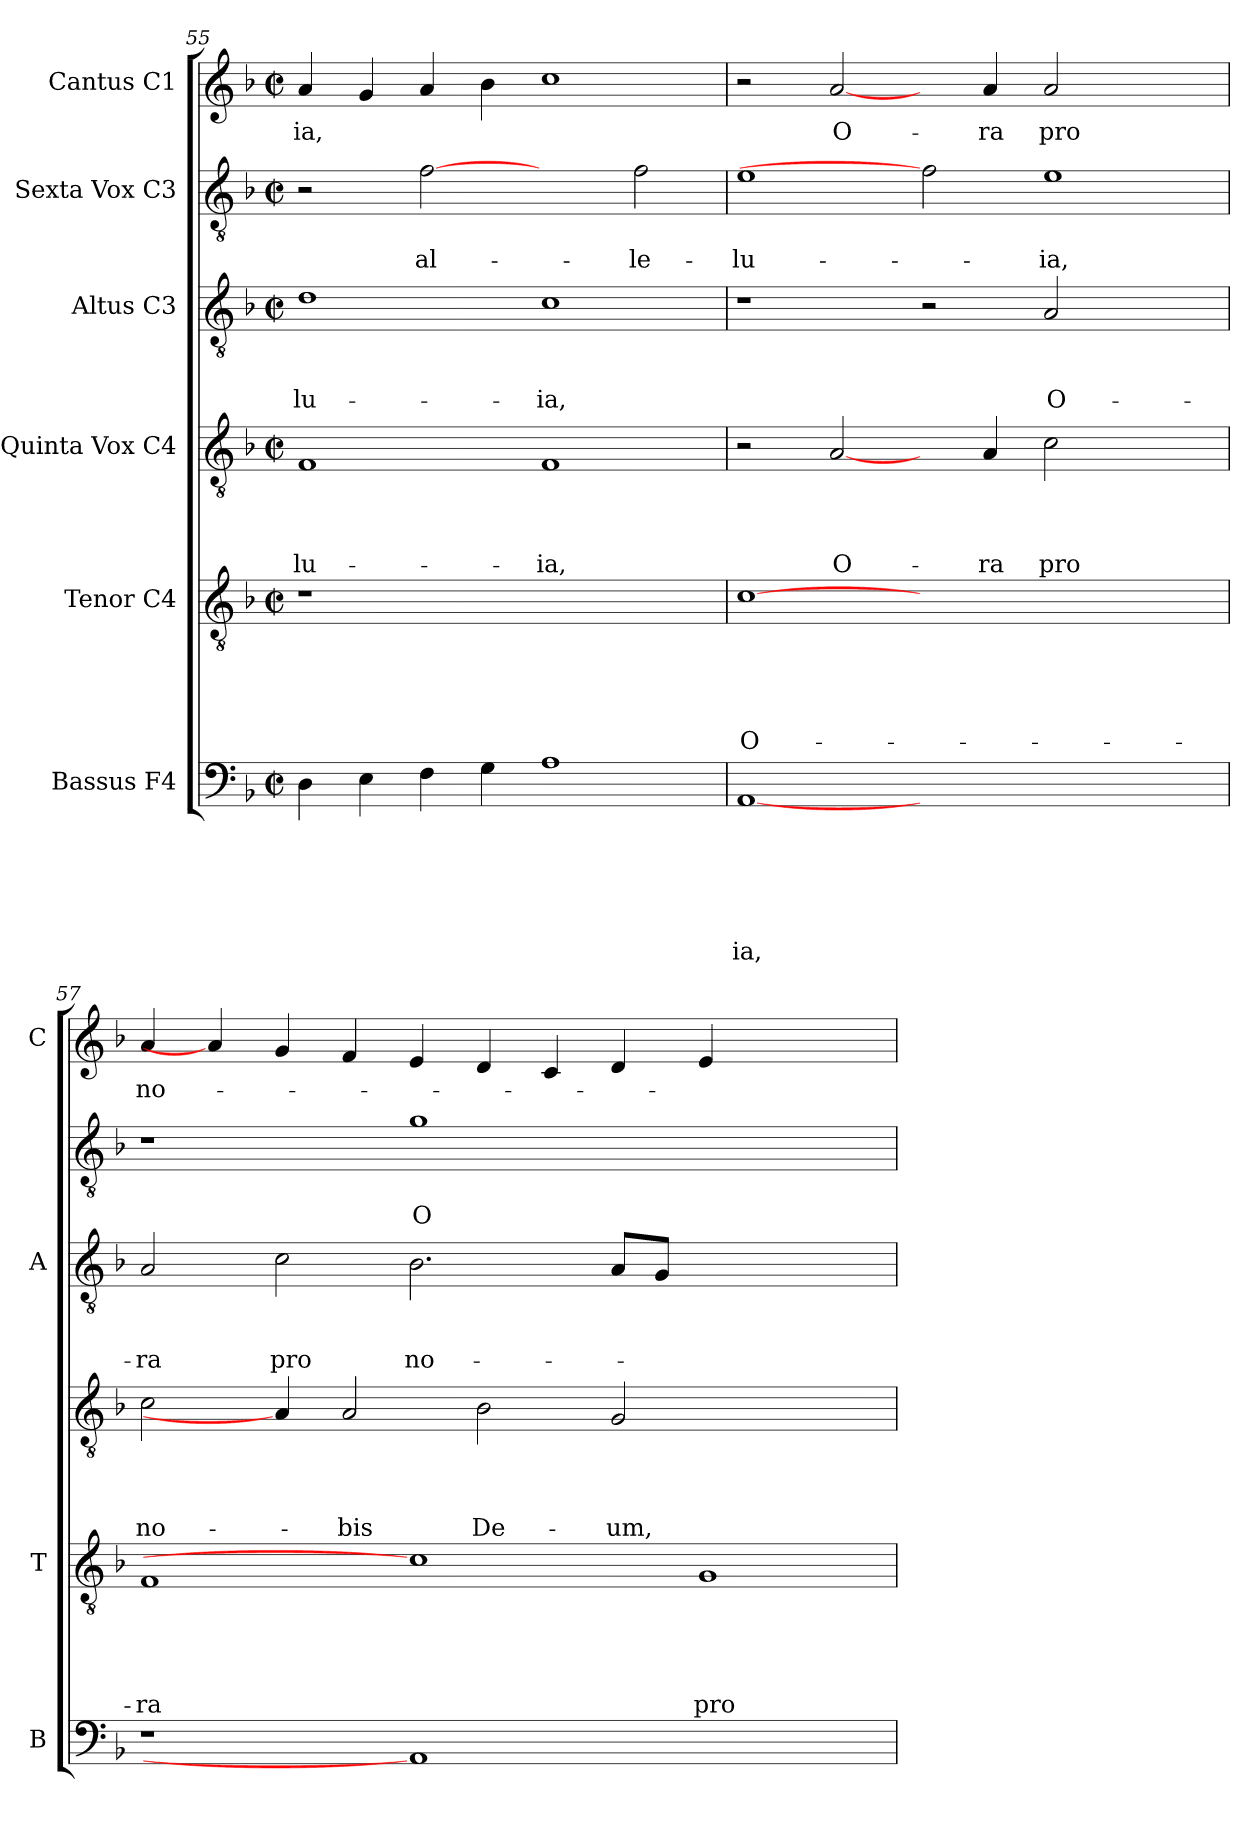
**kern	**text	**text	**text	**text	**text	**text	**kern	**text	**text	**text	**text	**text	**kern	**text	**text	**text	**text	**kern	**text	**text	**text	**kern	**text	**text	**kern	**text
*part6	*part6	*part6	*part6	*part6	*part6	*part6	*part5	*part5	*part5	*part5	*part5	*part5	*part4	*part4	*part4	*part4	*part4	*part3	*part3	*part3	*part3	*part2	*part2	*part2	*part1	*part1
*staff6	*staff6	*staff6	*staff6	*staff6	*staff6	*staff6	*staff5	*staff5	*staff5	*staff5	*staff5	*staff5	*staff4	*staff4	*staff4	*staff4	*staff4	*staff3	*staff3	*staff3	*staff3	*staff2	*staff2	*staff2	*staff1	*staff1
*I"Bassus F4	*	*	*	*	*	*	*I"Tenor C4	*	*	*	*	*	*I"Quinta Vox C4	*	*	*	*	*I"Altus C3	*	*	*	*I"Sexta Vox C3	*	*	*I"Cantus C1	*
*I'B	*	*	*	*	*	*	*I'T	*	*	*	*	*	*	*	*	*	*	*I'A	*	*	*	*	*	*	*I'C	*
*clefF4	*	*	*	*	*	*	*clefGv2	*	*	*	*	*	*clefGv2	*	*	*	*	*clefGv2	*	*	*	*clefGv2	*	*	*clefG2	*
*k[b-]	*	*	*	*	*	*	*k[b-]	*	*	*	*	*	*k[b-]	*	*	*	*	*k[b-]	*	*	*	*k[b-]	*	*	*k[b-]	*
*F:	*	*	*	*	*	*	*F:	*	*	*	*	*	*F:	*	*	*	*	*F:	*	*	*	*F:	*	*	*F:	*
*M2/2	*	*	*	*	*	*	*M2/2	*	*	*	*	*	*M2/2	*	*	*	*	*M2/2	*	*	*	*M2/2	*	*	*M2/2	*
*met(c|)	*	*	*	*	*	*	*met(c|)	*	*	*	*	*	*met(c|)	*	*	*	*	*met(c|)	*	*	*	*met(c|)	*	*	*met(c|)	*
=55	=55	=55	=55	=55	=55	=55	=55	=55	=55	=55	=55	=55	=55	=55	=55	=55	=55	=55	=55	=55	=55	=55	=55	=55	=55	=55
!	!	!	!	!	!	!	!	!	!	!	!	!	!	!	!	!	!LO:LY:b	!	!	!	!LO:LY:b	!	!	!	!	!LO:LY:b
4D\	.	.	.	.	.	.	1r	.	.	.	.	.	1F	.	.	.	-lu-	1d	.	.	-lu-	2r	.	.	4a/	-ia,
4E\	.	.	.	.	.	.	.	.	.	.	.	.	.	.	.	.	.	.	.	.	.	.	.	.	4g/	.
!	!	!	!	!	!	!	!	!	!	!	!	!	!	!	!	!	!	!	!	!	!	!	!	!LO:LY:b	!	!
4F\	.	.	.	.	.	.	.	.	.	.	.	.	.	.	.	.	.	.	.	.	.	[2f	.	al-	4a/	.
4G\	.	.	.	.	.	.	.	.	.	.	.	.	.	.	.	.	.	.	.	.	.	.	.	.	4b-\	.
!	!	!	!	!	!	!	!	!	!	!	!	!	!	!	!	!	!LO:LY:b	!	!	!	!LO:LY:b	!	!	!	!	!
1A	.	.	.	.	.	.	1ryy	.	.	.	.	.	1F	.	.	.	-ia,	1c	.	.	-ia,	2ryy	.	.	1cc	.
!	!	!	!	!	!	!	!	!	!	!	!	!	!	!	!	!	!	!	!	!	!	!	!	!LO:LY:b	!	!
.	.	.	.	.	.	.	.	.	.	.	.	.	.	.	.	.	.	.	.	.	.	2f\	.	-le-	.	.
=56	=56	=56	=56	=56	=56	=56	=56	=56	=56	=56	=56	=56	=56	=56	=56	=56	=56	=56	=56	=56	=56	=56	=56	=56	=56	=56
!	!	!	!	!	!	!LO:LY:b	!	!	!	!	!	!LO:LY:b	!	!	!	!	!	!	!	!	!	!	!	!LO:LY:b	!	!
[1AA	.	.	.	.	.	-ia,	[1c	.	.	.	.	O-	2r	.	.	.	.	1r	.	.	.	1e	.	-lu-	2r	.
!	!	!	!	!	!	!	!	!	!	!	!	!	!	!	!	!	!LO:LY:b	!	!	!	!	!	!	!	!	!LO:LY:b
.	.	.	.	.	.	.	.	.	.	.	.	.	[2A/	.	.	.	O-	.	.	.	.	.	.	.	[2a/	O-
1.ryy	.	.	.	.	.	.	1.ryy	.	.	.	.	.	4ryy	.	.	.	.	2r	.	.	.	2f]	.	.	4ryy	.
!	!	!	!	!	!	!	!	!	!	!	!	!	!	!	!	!	!LO:LY:b	!	!	!	!	!	!	!	!	!LO:LY:b
.	.	.	.	.	.	.	.	.	.	.	.	.	4A/	.	.	.	-ra	.	.	.	.	.	.	.	4a/	-ra
!	!	!	!	!	!	!	!	!	!	!	!	!	!	!	!	!	!LO:LY:b	!	!	!	!LO:LY:b	!	!	!LO:LY:b	!	!LO:LY:b
.	.	.	.	.	.	.	.	.	.	.	.	.	2c\	.	.	.	pro	2A/	.	.	O-	1e	.	-ia,	2a/	pro
.	.	.	.	.	.	.	.	.	.	.	.	.	2ryy	.	.	.	.	2ryy	.	.	.	.	.	.	2ryy	.
=57	=57	=57	=57	=57	=57	=57	=57	=57	=57	=57	=57	=57	=57	=57	=57	=57	=57	=57	=57	=57	=57	=57	=57	=57	=57	=57
!	!	!	!	!	!	!	!	!	!	!	!	!LO:LY:b	!	!	!	!	!LO:LY:b	!	!	!	!LO:LY:b	!	!	!	!	!LO:LY:b
1r	.	.	.	.	.	.	1F	.	.	.	.	-ra	2c\	.	.	.	no-	2A/	.	.	-ra	1r	.	.	4a/	no-
.	.	.	.	.	.	.	.	.	.	.	.	.	.	.	.	.	.	.	.	.	.	.	.	.	4a/]	.
!	!	!	!	!	!	!	!	!	!	!	!	!	!	!	!	!	!	!	!	!	!LO:LY:b	!	!	!	!	!
.	.	.	.	.	.	.	.	.	.	.	.	.	4A/]	.	.	.	.	2c\	.	.	pro	.	.	.	4g/	.
!	!	!	!	!	!	!	!	!	!	!	!	!	!	!	!	!	!LO:LY:b	!	!	!	!	!	!	!	!	!
.	.	.	.	.	.	.	.	.	.	.	.	.	2A/	.	.	.	-bis	.	.	.	.	.	.	.	4f/	.
!	!	!	!	!	!	!	!	!	!	!	!	!	!	!	!	!	!	!	!	!	!LO:LY:b	!	!	!LO:LY:b	!	!
1AA]	.	.	.	.	.	.	1c]	.	.	.	.	.	.	.	.	.	.	2.B-\	.	.	no-	1g	.	O-	4e/	.
!	!	!	!	!	!	!	!	!	!	!	!	!	!	!	!	!	!LO:LY:b	!	!	!	!	!	!	!	!	!
.	.	.	.	.	.	.	.	.	.	.	.	.	2B-\	.	.	.	De-	.	.	.	.	.	.	.	4d/	.
.	.	.	.	.	.	.	.	.	.	.	.	.	.	.	.	.	.	.	.	.	.	.	.	.	4c/	.
!	!	!	!	!	!	!	!	!	!	!	!	!	!	!	!	!	!LO:LY:b	!	!	!	!	!	!	!	!	!
.	.	.	.	.	.	.	.	.	.	.	.	.	2G/	.	.	.	-um,	8A/L	.	.	.	.	.	.	4d/	.
.	.	.	.	.	.	.	.	.	.	.	.	.	.	.	.	.	.	8G/J	.	.	.	.	.	.	.	.
!	!	!	!	!	!	!	!	!	!	!	!	!LO:LY:b	!	!	!	!	!	!	!	!	!	!	!	!	!	!
1ryy	.	.	.	.	.	.	1G	.	.	.	.	pro	.	.	.	.	.	1ryy	.	.	.	1ryy	.	.	4e/	.
.	.	.	.	.	.	.	.	.	.	.	.	.	2.ryy	.	.	.	.	.	.	.	.	.	.	.	2.ryy	.
=	=	=	=	=	=	=	=	=	=	=	=	=	=	=	=	=	=	=	=	=	=	=	=	=	=	=
*-	*-	*-	*-	*-	*-	*-	*-	*-	*-	*-	*-	*-	*-	*-	*-	*-	*-	*-	*-	*-	*-	*-	*-	*-	*-	*-
